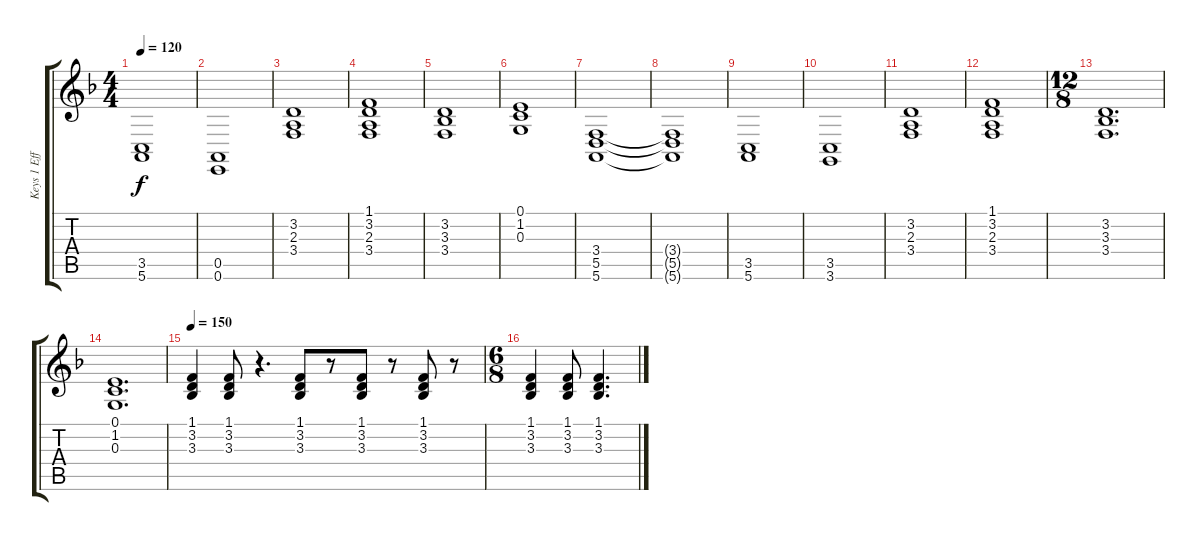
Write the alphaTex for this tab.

\track ("Keys 1 Effect" "Keys 1 Eff") {instrument stringensemble1}
\staff {score tabs}
\tuning (E4 B3 G3 D3 A2 E2) {hide}
\ts (4 4)
\tempo 120
\clef g2
\ks f
(3.5 5.6).1{dy f} |
(0.5 0.6).1 |
(3.2 2.3 3.4).1 |
(1.1 3.2 2.3 3.4).1 |
(3.2 3.3 3.4).1 |
(0.1 1.2 0.3).1 |
(3.4 5.5 5.6).1 |
(3.4{t} 5.5{t} 5.6{t}).1 |
(3.5 5.6).1 |
(3.5 3.6).1 |
(3.2 2.3 3.4).1 |
(1.1 3.2 2.3 3.4).1 |
\ts (12 8)
(3.2 3.3 3.4).1{d} |
(0.1 1.2 0.3).1{d} |
\tempo 150
(1.1 3.2 3.3).4 (1.1 3.2 3.3).8 r.4{d} (1.1 3.2 3.3).8 r.8 (1.1 3.2 3.3).8 r.8 (1.1 3.2 3.3).8 r.8 |
\ts (6 8)
(1.1 3.2 3.3).4 (1.1 3.2 3.3).8 (1.1 3.2 3.3).4{d}
